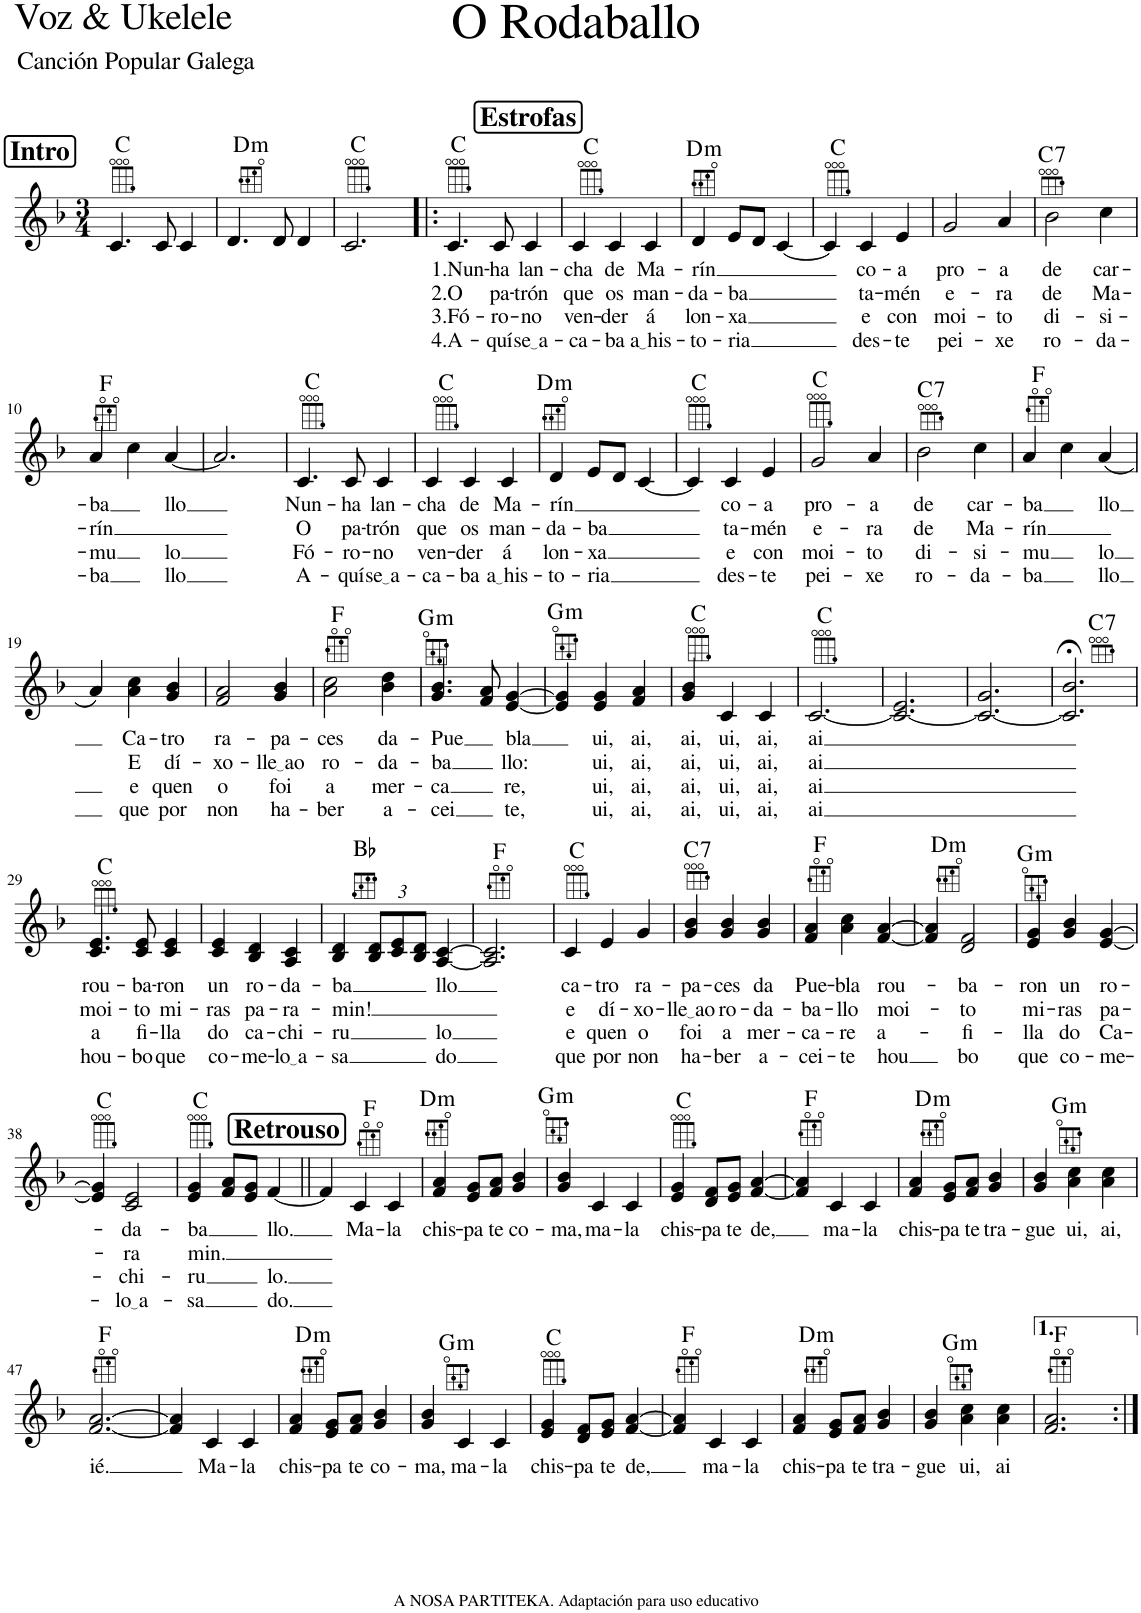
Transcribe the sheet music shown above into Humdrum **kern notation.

**kern	**text	**text	**text	**text	**harte
*part1	*part1	*part1	*part1	*part1	*part1
*staff1	*staff1	*staff1	*staff1	*staff1	*
*I"Voz	*	*	*	*	*
*I'V.	*	*	*	*	*
*clefG2	*	*	*	*	*
*k[b-]	*	*	*	*	*
*M3/4	*	*	*	*	*
!!LO:REH:place=s1:a:B:cj:fs=14:t=Intro
=1	=1	=1	=1	=1	=1
4.c/	.	.	.	.	C:maj
8c/	.	.	.	.	.
4c/	.	.	.	.	.
=2	=2	=2	=2	=2	=2
!	!	!	!	!	!LO:H:kt=m
4.d/	.	.	.	.	D:min
8d/	.	.	.	.	.
4d/	.	.	.	.	.
=3	=3	=3	=3	=3	=3
2.c/	.	.	.	.	C:maj
!!LO:REH:place=s1:a:B:cj:fs=14:t=Estrofas
=4!|:	=4!|:	=4!|:	=4!|:	=4!|:	=4!|:
!	!LO:LY:b	!LO:LY:b	!LO:LY:b	!LO:LY:b	!
4.c/	1.Nun-	2.O	3.Fó-	4.A-	C:maj
!	!LO:LY:b	!LO:LY:b	!LO:LY:b	!LO:LY:b	!
8c/	-ha	pa-	-ro-	-quí	.
!	!LO:LY:b	!LO:LY:b	!LO:LY:b	!LO:LY:b	!
4c/	lan-	-trón	-no	se a	.
=5	=5	=5	=5	=5	=5
!	!LO:LY:b	!LO:LY:b	!LO:LY:b	!LO:LY:b	!
4c/	-cha	que	ven-	-ca-	C:maj
!	!LO:LY:b	!LO:LY:b	!LO:LY:b	!LO:LY:b	!
4c/	de	os	-der	-ba	.
!	!LO:LY:b	!LO:LY:b	!LO:LY:b	!LO:LY:b	!
4c/	Ma-	man-	á	a his	.
=6	=6	=6	=6	=6	=6
!	!LO:LY:b	!LO:LY:b	!LO:LY:b	!LO:LY:b	!LO:H:kt=m
4d/	-rín	-da-	lon-	-to-	D:min
!	!	!LO:LY:b	!LO:LY:b	!LO:LY:b	!
8e/L	.	-ba	-xa	-ria	.
8d/J	.	.	.	.	.
[4c/	.	.	.	.	.
=7	=7	=7	=7	=7	=7
4c/]	.	.	.	.	C:maj
!	!LO:LY:b	!LO:LY:b	!LO:LY:b	!LO:LY:b	!
4c/	co-	ta-	e	-des-	.
!	!LO:LY:b	!LO:LY:b	!LO:LY:b	!LO:LY:b	!
4e/	-a	-mén	con	-te	.
=8	=8	=8	=8	=8	=8
!	!LO:LY:b	!LO:LY:b	!LO:LY:b	!LO:LY:b	!
2g/	pro-	e-	moi-	pei-	.
!	!LO:LY:b	!LO:LY:b	!LO:LY:b	!LO:LY:b	!
4a/	-a	-ra	-to	-xe	.
=9	=9	=9	=9	=9	=9
!	!LO:LY:b	!LO:LY:b	!LO:LY:b	!LO:LY:b	!LO:H:kt=7
2b-\	de	de	di-	ro-	C:7
!	!LO:LY:b	!LO:LY:b	!LO:LY:b	!LO:LY:b	!
4cc\	car-	Ma-	-si-	-da-	.
!!LO:LB:g=z
=10	=10	=10	=10	=10	=10
!	!LO:LY:b	!LO:LY:b	!LO:LY:b	!LO:LY:b	!
4a/	-ba	-rín	-mu	-ba	F:maj
4cc\	.	.	.	.	.
!	!LO:LY:b	!	!LO:LY:b	!LO:LY:b	!
[4a/	llo	.	lo	llo	.
=11	=11	=11	=11	=11	=11
2.a/]	.	.	.	.	.
=12	=12	=12	=12	=12	=12
!	!LO:LY:b	!LO:LY:b	!LO:LY:b	!LO:LY:b	!
4.c/	Nun-	O	Fó-	A-	C:maj
!	!LO:LY:b	!LO:LY:b	!LO:LY:b	!LO:LY:b	!
8c/	-ha	pa-	-ro-	-quí	.
!	!LO:LY:b	!LO:LY:b	!LO:LY:b	!LO:LY:b	!
4c/	lan-	-trón	-no	se a	.
=13	=13	=13	=13	=13	=13
!	!LO:LY:b	!LO:LY:b	!LO:LY:b	!LO:LY:b	!
4c/	-cha	que	ven-	-ca-	C:maj
!	!LO:LY:b	!LO:LY:b	!LO:LY:b	!LO:LY:b	!
4c/	de	os	-der	-ba	.
!	!LO:LY:b	!LO:LY:b	!LO:LY:b	!LO:LY:b	!
4c/	Ma-	man-	á	a his	.
=14	=14	=14	=14	=14	=14
!	!LO:LY:b	!LO:LY:b	!LO:LY:b	!LO:LY:b	!LO:H:kt=m
4d/	-rín	-da-	lon-	-to-	D:min
!	!	!LO:LY:b	!LO:LY:b	!LO:LY:b	!
8e/L	.	-ba	-xa	-ria	.
8d/J	.	.	.	.	.
[4c/	.	.	.	.	.
=15	=15	=15	=15	=15	=15
4c/]	.	.	.	.	C:maj
!	!LO:LY:b	!LO:LY:b	!LO:LY:b	!LO:LY:b	!
4c/	co-	ta-	e	-des-	.
!	!LO:LY:b	!LO:LY:b	!LO:LY:b	!LO:LY:b	!
4e/	-a	-mén	con	-te	.
=16	=16	=16	=16	=16	=16
!	!LO:LY:b	!LO:LY:b	!LO:LY:b	!LO:LY:b	!
2g/	pro-	e-	moi-	pei-	C:maj
!	!LO:LY:b	!LO:LY:b	!LO:LY:b	!LO:LY:b	!
4a/	-a	-ra	-to	-xe	.
=17	=17	=17	=17	=17	=17
!	!LO:LY:b	!LO:LY:b	!LO:LY:b	!LO:LY:b	!LO:H:kt=7
2b-\	de	de	di-	ro-	C:7
!	!LO:LY:b	!LO:LY:b	!LO:LY:b	!LO:LY:b	!
4cc\	car-	Ma-	-si-	-da-	.
=18	=18	=18	=18	=18	=18
!	!LO:LY:b	!LO:LY:b	!LO:LY:b	!LO:LY:b	!
4a/	-ba	-rín	-mu	-ba	F:maj
4cc\	.	.	.	.	.
!	!LO:LY:b	!	!LO:LY:b	!LO:LY:b	!
(4a/	llo	.	lo	llo	.
!!LO:LB:g=z
=19	=19	=19	=19	=19	=19
4a/)	.	.	.	.	.
!	!LO:LY:b	!LO:LY:b	!LO:LY:b	!LO:LY:b	!
4a\ 4cc\	-Ca-	E	e	que	.
!	!LO:LY:b	!LO:LY:b	!LO:LY:b	!LO:LY:b	!
4g/ 4b-/	-tro	dí-	quen	por	.
=20	=20	=20	=20	=20	=20
!	!LO:LY:b	!LO:LY:b	!LO:LY:b	!LO:LY:b	!
2f/ 2a/	ra-	-xo-	o	non	.
!	!LO:LY:b	!LO:LY:b	!LO:LY:b	!LO:LY:b	!
4g/ 4b-/	-pa-	lle ao	foi	ha-	.
=21	=21	=21	=21	=21	=21
!	!LO:LY:b	!LO:LY:b	!LO:LY:b	!LO:LY:b	!
2a\ 2cc\	-ces	ro-	a	-ber	F:maj
!	!LO:LY:b	!LO:LY:b	!LO:LY:b	!LO:LY:b	!
4b-\ 4dd\	da-	-da-	mer-	a-	.
=22	=22	=22	=22	=22	=22
!	!LO:LY:b	!LO:LY:b	!LO:LY:b	!LO:LY:b	!LO:H:kt=m
4.g/ 4.b-/	-Pue	-ba	-ca	-cei	G:min
8f/ 8a/	.	.	.	.	.
!	!LO:LY:b	!LO:LY:b	!LO:LY:b	!LO:LY:b	!
[4e/ [4g/	bla	llo:	re,	te,	.
=23	=23	=23	=23	=23	=23
!	!	!	!	!	!LO:H:kt=m
4e/] 4g/]	.	.	.	.	G:min
!	!LO:LY:b	!LO:LY:b	!LO:LY:b	!LO:LY:b	!
4e/ 4g/	ui,	ui,	ui,	ui,	.
!	!LO:LY:b	!LO:LY:b	!LO:LY:b	!LO:LY:b	!
4f/ 4a/	ai,	ai,	ai,	ai,	.
=24	=24	=24	=24	=24	=24
!	!LO:LY:b	!LO:LY:b	!LO:LY:b	!LO:LY:b	!
4g/ 4b-/	ai,	ai,	ai,	ai,	C:maj
!	!LO:LY:b	!LO:LY:b	!LO:LY:b	!LO:LY:b	!
4c/	ui,	ui,	ui,	ui,	.
!	!LO:LY:b	!LO:LY:b	!LO:LY:b	!LO:LY:b	!
4c/	ai,	ai,	ai,	ai,	.
=25	=25	=25	=25	=25	=25
!	!LO:LY:b	!LO:LY:b	!LO:LY:b	!LO:LY:b	!
[2.c/	ai	ai	ai	ai	C:maj
=26	=26	=26	=26	=26	=26
2.c/_ 2.e/	.	.	.	.	.
=27	=27	=27	=27	=27	=27
2.c/_ 2.g/	.	.	.	.	.
=28	=28	=28	=28	=28	=28
!	!	!	!	!	!LO:H:kt=7
2.c/];< 2.b-/;<	.	.	.	.	C:7
!!LO:LB:g=z
=29	=29	=29	=29	=29	=29
!	!LO:LY:b	!LO:LY:b	!LO:LY:b	!LO:LY:b	!
4.c/ 4.e/	rou-	moi-	a	hou-	C:maj
!	!LO:LY:b	!LO:LY:b	!LO:LY:b	!LO:LY:b	!
8c/ 8e/	-ba-	-to	fi-	-bo	.
!	!LO:LY:b	!LO:LY:b	!LO:LY:b	!LO:LY:b	!
4c/ 4e/	-ron	mi-	-lla	que	.
=30	=30	=30	=30	=30	=30
!	!LO:LY:b	!LO:LY:b	!LO:LY:b	!LO:LY:b	!
4c/ 4e/	un	-ras	do	co-	.
!	!LO:LY:b	!LO:LY:b	!LO:LY:b	!LO:LY:b	!
4B-/ 4d/	ro-	pa-	ca-	-me-	.
!	!LO:LY:b	!LO:LY:b	!LO:LY:b	!LO:LY:b	!
4A/ 4c/	-da-	-ra-	-chi-	lo a	.
=31	=31	=31	=31	=31	=31
!	!LO:LY:b	!LO:LY:b	!LO:LY:b	!LO:LY:b	!
4B-/ 4d/	-ba	-min!	-ru	-sa	Bb:maj
*Xbrackettup	*	*	*	*	*
12B-/ 12d/L	.	.	.	.	.
12c/ 12e/	.	.	.	.	.
12B-/ 12d/J	.	.	.	.	.
!	!LO:LY:b	!	!LO:LY:b	!LO:LY:b	!
[4A/ [4c/	llo	.	lo	do	.
=32	=32	=32	=32	=32	=32
2.A/] 2.c/]	.	.	.	.	F:maj
=33	=33	=33	=33	=33	=33
!	!LO:LY:b	!LO:LY:b	!LO:LY:b	!LO:LY:b	!
4c/	ca-	e	e	que	C:maj
!	!LO:LY:b	!LO:LY:b	!LO:LY:b	!LO:LY:b	!
4e/	-tro	dí-	quen	por	.
!	!LO:LY:b	!LO:LY:b	!LO:LY:b	!LO:LY:b	!
4g/	ra-	-xo-	o	non	.
=34	=34	=34	=34	=34	=34
!	!LO:LY:b	!LO:LY:b	!LO:LY:b	!LO:LY:b	!LO:H:kt=7
4g/ 4b-/	-pa-	lle ao	foi	ha-	C:7
!	!LO:LY:b	!LO:LY:b	!LO:LY:b	!LO:LY:b	!
4g/ 4b-/	-ces	ro-	a	-ber	.
!	!LO:LY:b	!LO:LY:b	!LO:LY:b	!LO:LY:b	!
4g/ 4b-/	da	-da-	mer-	a-	.
=35	=35	=35	=35	=35	=35
!	!LO:LY:b	!LO:LY:b	!LO:LY:b	!LO:LY:b	!
4f/ 4a/	Pue-	-ba-	-ca-	-cei-	F:maj
!	!LO:LY:b	!LO:LY:b	!LO:LY:b	!LO:LY:b	!
4a\ 4cc\	-bla	-llo	re	te	.
!	!LO:LY:b	!LO:LY:b	!LO:LY:b	!LO:LY:b	!
[4f/ [4a/	rou-	moi-	a-	hou	.
=36	=36	=36	=36	=36	=36
!	!	!	!	!	!LO:H:kt=m
4f/] 4a/]	.	.	.	.	D:min
!	!LO:LY:b	!LO:LY:b	!LO:LY:b	!LO:LY:b	!
2d/ 2f/	-ba-	to	-fi-	bo	.
=37	=37	=37	=37	=37	=37
!	!LO:LY:b	!LO:LY:b	!LO:LY:b	!LO:LY:b	!LO:H:kt=m
4e/ 4g/	-ron	mi-	-lla	que	G:min
!	!LO:LY:b	!LO:LY:b	!LO:LY:b	!LO:LY:b	!
4g/ 4b-/	un	-ras	do	co-	.
!	!LO:LY:b	!LO:LY:b	!LO:LY:b	!LO:LY:b	!
[4e/ [4g/	ro-	-pa-	Ca-	-me-	.
!!LO:LB:g=z
=38	=38	=38	=38	=38	=38
4e/] 4g/]	.	.	.	.	C:maj
!	!LO:LY:b	!LO:LY:b	!LO:LY:b	!LO:LY:b	!
2c/ 2e/	-da-	ra	chi-	lo a	.
=39	=39	=39	=39	=39	=39
!	!LO:LY:b	!LO:LY:b	!LO:LY:b	!LO:LY:b	!
4e/ 4g/	-ba	min.	-ru	-sa	C:maj
8f/ 8a/L	.	.	.	.	.
8e/ 8g/J	.	.	.	.	.
!	!LO:LY:b	!	!LO:LY:b	!LO:LY:b	!
[4f/	llo.	.	lo.	do.	.
!!LO:REH:place=s1:a:B:cj:fs=14:t=Retrouso:qo=1
=40||	=40||	=40||	=40||	=40||	=40||
4f/]	.	.	.	.	F:maj
!	!LO:LY:b	!	!	!	!
4c/	Ma-	.	.	.	.
!	!LO:LY:b	!	!	!	!
4c/	-la	.	.	.	.
=41	=41	=41	=41	=41	=41
!	!LO:LY:b	!	!	!	!LO:H:kt=m
4f/ 4a/	chis-	.	.	.	D:min
!	!LO:LY:b	!	!	!	!
8e/ 8g/L	-pa	.	.	.	.
!	!LO:LY:b	!	!	!	!
8f/ 8a/J	te	.	.	.	.
!	!LO:LY:b	!	!	!	!
4g/ 4b-/	co-	.	.	.	.
=42	=42	=42	=42	=42	=42
!	!LO:LY:b	!	!	!	!LO:H:kt=m
4g/ 4b-/	-ma,	.	.	.	G:min
!	!LO:LY:b	!	!	!	!
4c/	ma-	.	.	.	.
!	!LO:LY:b	!	!	!	!
4c/	-la	.	.	.	.
=43	=43	=43	=43	=43	=43
!	!LO:LY:b	!	!	!	!
4e/ 4g/	chis-	.	.	.	C:maj
!	!LO:LY:b	!	!	!	!
8d/ 8f/L	-pa	.	.	.	.
!	!LO:LY:b	!	!	!	!
8e/ 8g/J	te	.	.	.	.
!	!LO:LY:b	!	!	!	!
[4f/ [4a/	de,	.	.	.	.
=44	=44	=44	=44	=44	=44
4f/] 4a/]	.	.	.	.	F:maj
!	!LO:LY:b	!	!	!	!
4c/	ma-	.	.	.	.
!	!LO:LY:b	!	!	!	!
4c/	-la	.	.	.	.
=45	=45	=45	=45	=45	=45
!	!LO:LY:b	!	!	!	!LO:H:kt=m
4f/ 4a/	chis-	.	.	.	D:min
!	!LO:LY:b	!	!	!	!
8e/ 8g/L	-pa	.	.	.	.
!	!LO:LY:b	!	!	!	!
8f/ 8a/J	te	.	.	.	.
!	!LO:LY:b	!	!	!	!
4g/ 4b-/	tra-	.	.	.	.
=46	=46	=46	=46	=46	=46
!	!LO:LY:b	!	!	!	!LO:H:kt=m
4g/ 4b-/	-gue	.	.	.	G:min
!	!LO:LY:b	!	!	!	!
4a\ 4cc\	ui,	.	.	.	.
!	!LO:LY:b	!	!	!	!
4a\ 4cc\	ai,	.	.	.	.
!!LO:LB:g=z
=47	=47	=47	=47	=47	=47
!	!LO:LY:b	!	!	!	!
[2.f/ [2.a/	ié.	.	.	.	F:maj
=48	=48	=48	=48	=48	=48
4f/] 4a/]	.	.	.	.	.
!	!LO:LY:b	!	!	!	!
4c/	Ma-	.	.	.	.
!	!LO:LY:b	!	!	!	!
4c/	-la	.	.	.	.
=49	=49	=49	=49	=49	=49
!	!LO:LY:b	!	!	!	!LO:H:kt=m
4f/ 4a/	chis-	.	.	.	D:min
!	!LO:LY:b	!	!	!	!
8e/ 8g/L	-pa	.	.	.	.
!	!LO:LY:b	!	!	!	!
8f/ 8a/J	te	.	.	.	.
!	!LO:LY:b	!	!	!	!
4g/ 4b-/	co-	.	.	.	.
=50	=50	=50	=50	=50	=50
!	!LO:LY:b	!	!	!	!LO:H:kt=m
4g/ 4b-/	-ma,	.	.	.	G:min
!	!LO:LY:b	!	!	!	!
4c/	ma-	.	.	.	.
!	!LO:LY:b	!	!	!	!
4c/	-la	.	.	.	.
=51	=51	=51	=51	=51	=51
!	!LO:LY:b	!	!	!	!
4e/ 4g/	chis-	.	.	.	C:maj
!	!LO:LY:b	!	!	!	!
8d/ 8f/L	-pa	.	.	.	.
!	!LO:LY:b	!	!	!	!
8e/ 8g/J	te	.	.	.	.
!	!LO:LY:b	!	!	!	!
[4f/ [4a/	de,	.	.	.	.
=52	=52	=52	=52	=52	=52
4f/] 4a/]	.	.	.	.	F:maj
!	!LO:LY:b	!	!	!	!
4c/	ma-	.	.	.	.
!	!LO:LY:b	!	!	!	!
4c/	-la	.	.	.	.
=53	=53	=53	=53	=53	=53
!	!LO:LY:b	!	!	!	!LO:H:kt=m
4f/ 4a/	chis-	.	.	.	D:min
!	!LO:LY:b	!	!	!	!
8e/ 8g/L	-pa	.	.	.	.
!	!LO:LY:b	!	!	!	!
8f/ 8a/J	te	.	.	.	.
!	!LO:LY:b	!	!	!	!
4g/ 4b-/	tra-	.	.	.	.
=54	=54	=54	=54	=54	=54
!	!LO:LY:b	!	!	!	!LO:H:kt=m
4g/ 4b-/	-gue	.	.	.	G:min
!	!LO:LY:b	!	!	!	!
4a\ 4cc\	ui,	.	.	.	.
!	!LO:LY:b	!	!	!	!
4a\ 4cc\	ai	.	.	.	.
=55	=55	=55	=55	=55	=55
2.f/ 2.a/	.	.	.	.	F:maj
=:|!	=:|!	=:|!	=:|!	=:|!	=:|!
*-	*-	*-	*-	*-	*-
